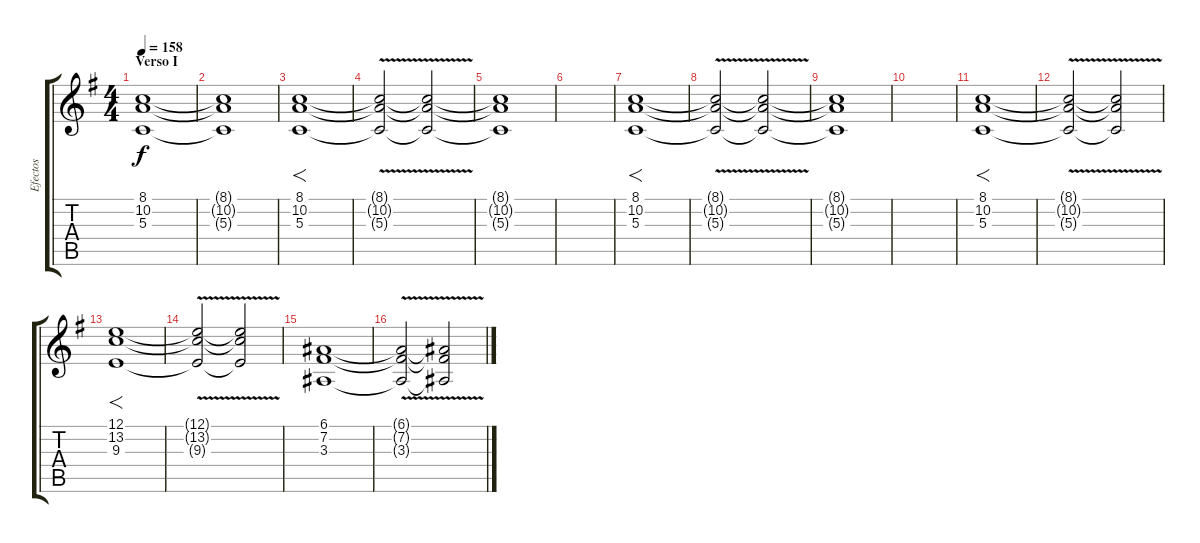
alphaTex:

\track ("Efectos" "Efectos") {instrument pad7halo}
\staff {score tabs}
\tuning (E4 B3 G3 D3 A2 E2) {hide}
\ts (4 4)
\section ("" "Verso I")
\tempo 158
\clef g2
\ks g
(8.1{t} 10.2{t} 5.3{t}).1{dy f} |
(8.1{t} 10.2{t} 5.3{t}).1 |
(8.1 10.2 5.3).1{f volume 9} |
(8.1{v t} 10.2{v t} 5.3{t}).2 (8.1{t} 10.2{t} 5.3{t}).2{volume 0} |
(8.1{t} 10.2{t} 5.3{t}).1 |
|
(8.1 10.2 5.3).1{f volume 9} |
(8.1{v t} 10.2{v t} 5.3{t}).2 (8.1{t} 10.2{t} 5.3{t}).2{volume 0} |
(8.1{t} 10.2{t} 5.3{t}).1 |
|
(8.1 10.2 5.3).1{f volume 9} |
(8.1{v t} 10.2{v t} 5.3{t}).2 (8.1{t} 10.2{t} 5.3{t}).2{volume 5} |
(12.1 13.2 9.3).1{f volume 9} |
(12.1{v t} 13.2{v t} 9.3{t}).2 (12.1{t} 13.2{t} 9.3{t}).2{volume 5} |
(6.1 7.2 3.3).1{volume 9} |
(6.1{v t} 7.2{v t} 3.3{t}).2 (6.1{t} 7.2{t} 3.3{t}).2{volume 5}
